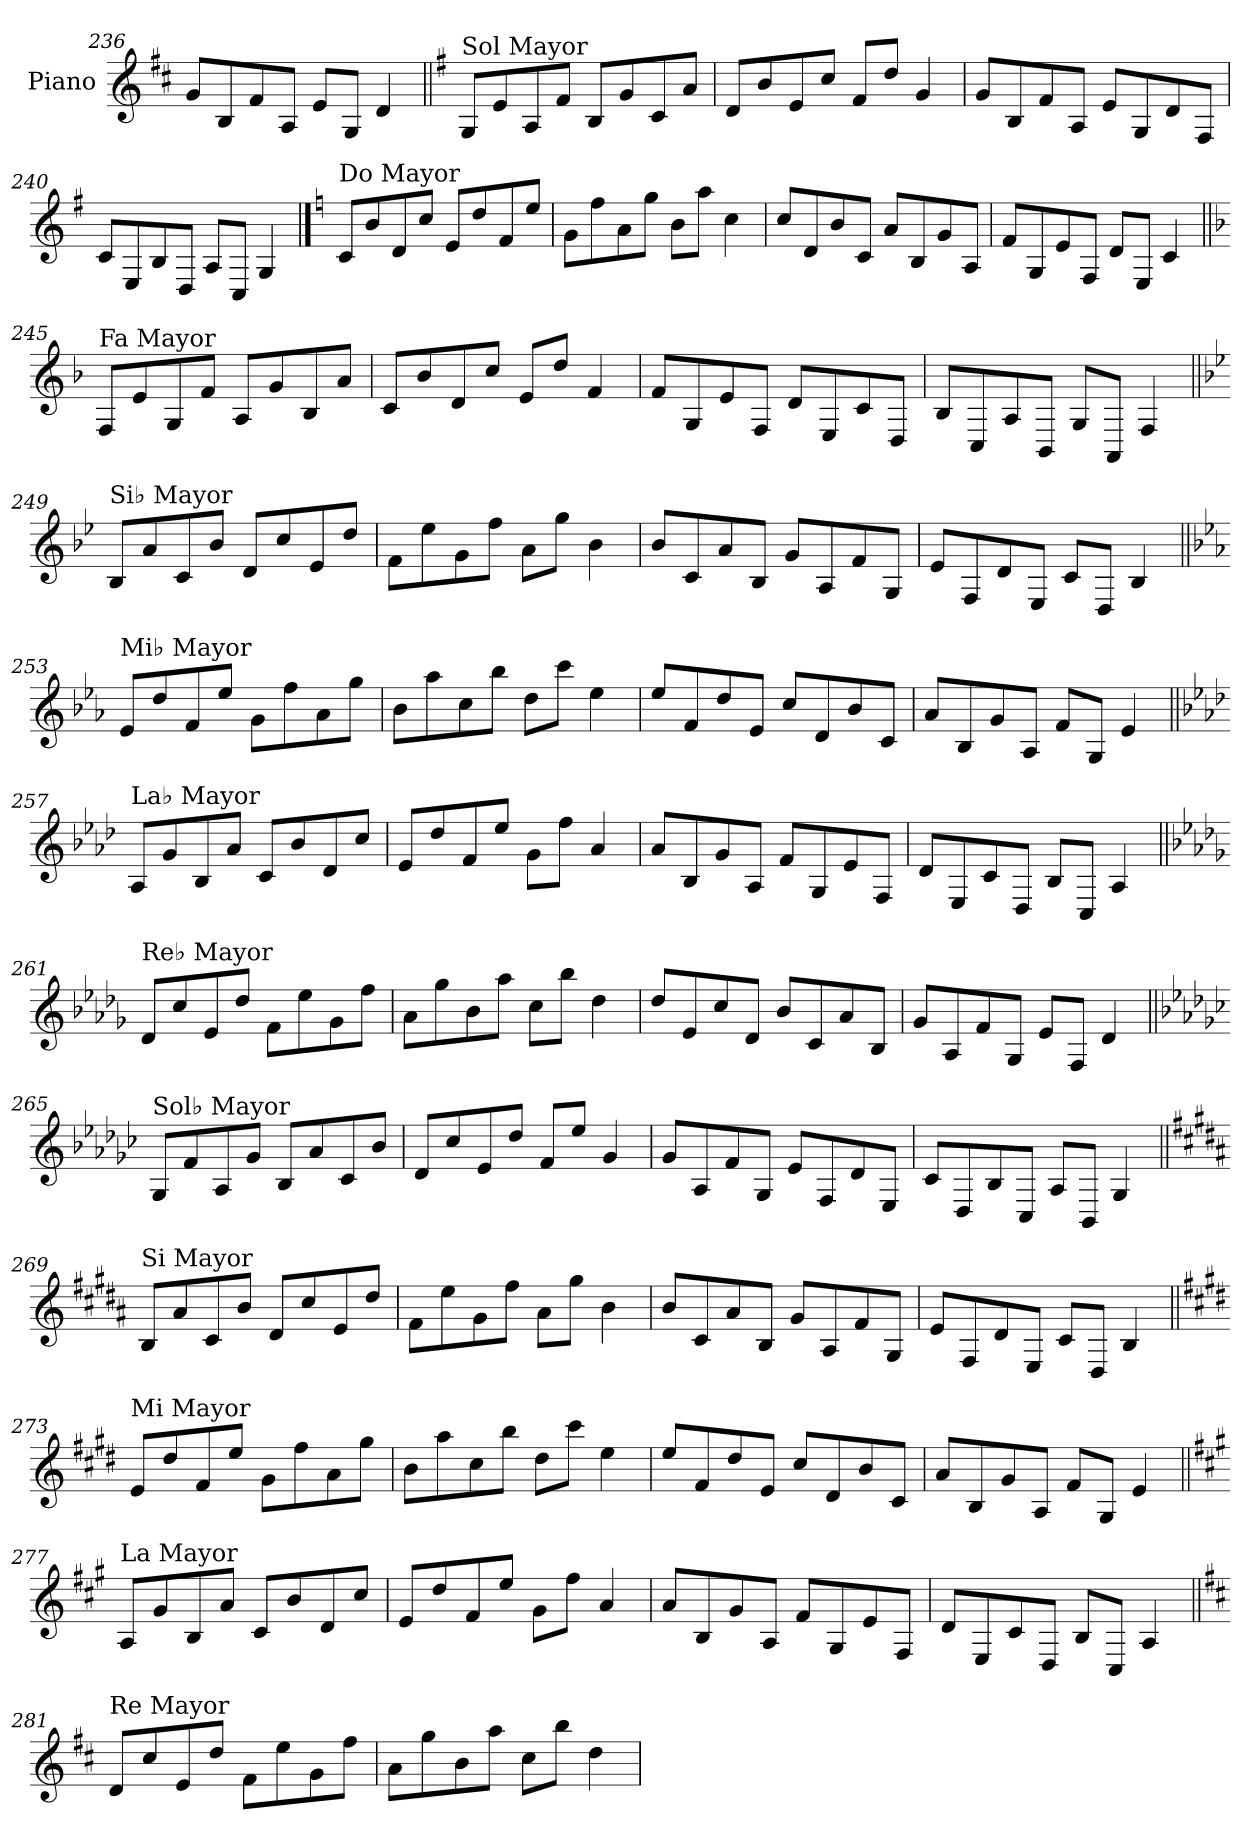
**kern
*part1
*staff1
*I"Piano
*I'Pno.
*clefG2
*k[f#c#]
=236
8g/L
8B/
8f#/
8A/J
8e/L
8G/J
4d/
!!LO:LB:g=z
=237||
*k[f#]
!LO:TX:a:t=Sol Mayor
8G/L
8e/
8A/
8f#/J
8B/L
8g/
8c/
8a/J
=238
8d/L
8b/
8e/
8cc/J
8f#/L
8dd/J
4g/
=239
8g/L
8B/
8f#/
8A/J
8e/L
8G/
8d/
8F#/J
=240
8c/L
8E/
8B/
8D/J
8A/L
8C/J
4G/
!!LO:PB:g=z
==241
*k[]
!LO:TX:a:t=Do Mayor
8c/L
8b/
8d/
8cc/J
8e/L
8dd/
8f/
8ee/J
=242
8g\L
8ff\
8a\
8gg\J
8b\L
8aa\J
4cc\
=243
8cc/L
8d/
8b/
8c/J
8a/L
8B/
8g/
8A/J
=244
8f/L
8G/
8e/
8F/J
8d/L
8E/J
4c/
!!LO:LB:g=z
=245||
*k[b-]
!LO:TX:a:t=Fa Mayor
8F/L
8e/
8G/
8f/J
8A/L
8g/
8B-/
8a/J
=246
8c/L
8b-/
8d/
8cc/J
8e/L
8dd/J
4f/
=247
8f/L
8G/
8e/
8F/J
8d/L
8E/
8c/
8D/J
=248
8B-/L
8C/
8A/
8BB-/J
8G/L
8AA/J
4F/
!!LO:LB:g=z
=249||
*k[b-e-]
!LO:TX:a:t=Si♭ Mayor
8B-/L
8a/
8c/
8b-/J
8d/L
8cc/
8e-/
8dd/J
=250
8f\L
8ee-\
8g\
8ff\J
8a\L
8gg\J
4b-\
=251
8b-/L
8c/
8a/
8B-/J
8g/L
8A/
8f/
8G/J
=252
8e-/L
8F/
8d/
8E-/J
8c/L
8D/J
4B-/
!!LO:LB:g=z
=253||
*k[b-e-a-]
!LO:TX:a:t=Mi♭ Mayor
8e-/L
8dd/
8f/
8ee-/J
8g\L
8ff\
8a-\
8gg\J
=254
8b-\L
8aa-\
8cc\
8bb-\J
8dd\L
8ccc\J
4ee-\
=255
8ee-/L
8f/
8dd/
8e-/J
8cc/L
8d/
8b-/
8c/J
=256
8a-/L
8B-/
8g/
8A-/J
8f/L
8G/J
4e-/
!!LO:LB:g=z
=257||
*k[b-e-a-d-]
!LO:TX:a:t=La♭ Mayor
8A-/L
8g/
8B-/
8a-/J
8c/L
8b-/
8d-/
8cc/J
=258
8e-/L
8dd-/
8f/
8ee-/J
8g\L
8ff\J
4a-/
=259
8a-/L
8B-/
8g/
8A-/J
8f/L
8G/
8e-/
8F/J
=260
8d-/L
8E-/
8c/
8D-/J
8B-/L
8C/J
4A-/
!!LO:LB:g=z
=261||
*k[b-e-a-d-g-]
!LO:TX:a:t=Re♭ Mayor
8d-/L
8cc/
8e-/
8dd-/J
8f\L
8ee-\
8g-\
8ff\J
=262
8a-\L
8gg-\
8b-\
8aa-\J
8cc\L
8bb-\J
4dd-\
=263
8dd-/L
8e-/
8cc/
8d-/J
8b-/L
8c/
8a-/
8B-/J
=264
8g-/L
8A-/
8f/
8G-/J
8e-/L
8F/J
4d-/
!!LO:PB:g=z
=265||
*k[b-e-a-d-g-c-]
!LO:TX:a:t=Sol♭ Mayor
8G-/L
8f/
8A-/
8g-/J
8B-/L
8a-/
8c-/
8b-/J
=266
8d-/L
8cc-/
8e-/
8dd-/J
8f/L
8ee-/J
4g-/
=267
8g-/L
8A-/
8f/
8G-/J
8e-/L
8F/
8d-/
8E-/J
=268
8c-/L
8D-/
8B-/
8C-/J
8A-/L
8BB-/J
4G-/
!!LO:LB:g=z
=269||
*k[f#c#g#d#a#]
!LO:TX:a:t=Si Mayor
8B/L
8a#/
8c#/
8b/J
8d#/L
8cc#/
8e/
8dd#/J
=270
8f#\L
8ee\
8g#\
8ff#\J
8a#\L
8gg#\J
4b\
=271
8b/L
8c#/
8a#/
8B/J
8g#/L
8A#/
8f#/
8G#/J
=272
8e/L
8F#/
8d#/
8E/J
8c#/L
8D#/J
4B/
!!LO:LB:g=z
=273||
*k[f#c#g#d#]
!LO:TX:a:t=Mi Mayor
8e/L
8dd#/
8f#/
8ee/J
8g#\L
8ff#\
8a\
8gg#\J
=274
8b\L
8aa\
8cc#\
8bb\J
8dd#\L
8ccc#\J
4ee\
=275
8ee/L
8f#/
8dd#/
8e/J
8cc#/L
8d#/
8b/
8c#/J
=276
8a/L
8B/
8g#/
8A/J
8f#/L
8G#/J
4e/
!!LO:LB:g=z
=277||
*k[f#c#g#]
!LO:TX:a:t=La Mayor
8A/L
8g#/
8B/
8a/J
8c#/L
8b/
8d/
8cc#/J
=278
8e/L
8dd/
8f#/
8ee/J
8g#\L
8ff#\J
4a/
=279
8a/L
8B/
8g#/
8A/J
8f#/L
8G#/
8e/
8F#/J
=280
8d/L
8E/
8c#/
8D/J
8B/L
8C#/J
4A/
!!LO:LB:g=z
=281||
*k[f#c#]
!LO:TX:a:t=Re Mayor
8d/L
8cc#/
8e/
8dd/J
8f#\L
8ee\
8g\
8ff#\J
=282
8a\L
8gg\
8b\
8aa\J
8cc#\L
8bb\J
4dd\
=
*-
